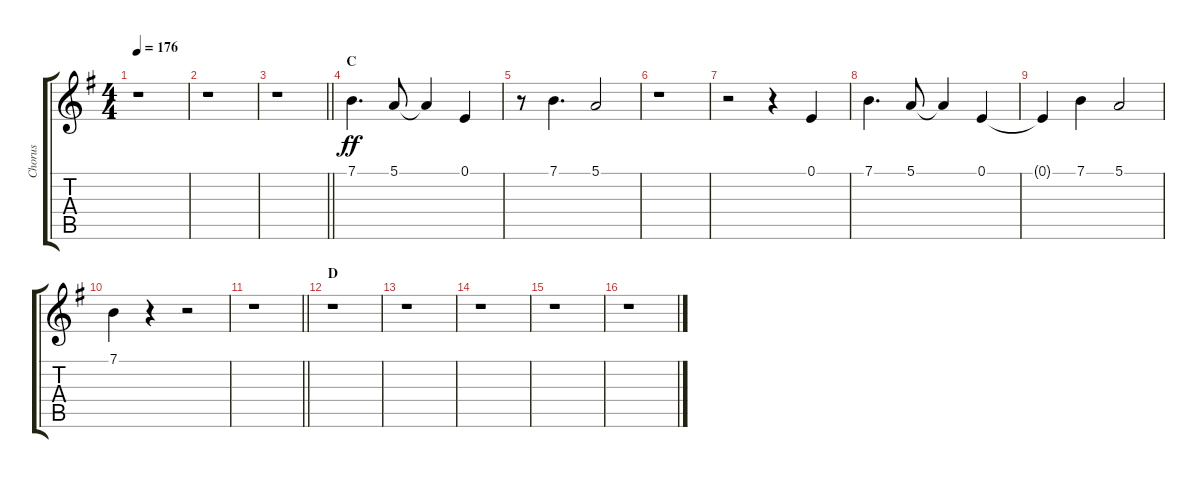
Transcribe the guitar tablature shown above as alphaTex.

\track ("Chorus" "Chorus") {instrument voiceoohs}
\staff {score tabs}
\tuning (E4 B3 G3 D3 A2 E2) {hide}
\ts (4 4)
\tempo 176
\clef g2
\ks g
r.1{dy ff} |
r.1 |
\barLineRight lightlight
r.1 |
\section ("" "C")
7.1.4{d} 5.1.8 5.1{t}.4 0.1.4 |
r.8 7.1.4{d} 5.1.2 |
r.1 |
r.2 r.4 0.1.4 |
7.1.4{d} 5.1.8 5.1{t}.4 0.1.4 |
0.1{t}.4 7.1.4 5.1.2 |
7.1.4 r.4 r.2 |
\barLineRight lightlight
r.1 |
\section ("" "D")
r.1 |
r.1 |
r.1 |
r.1 |
r.1
